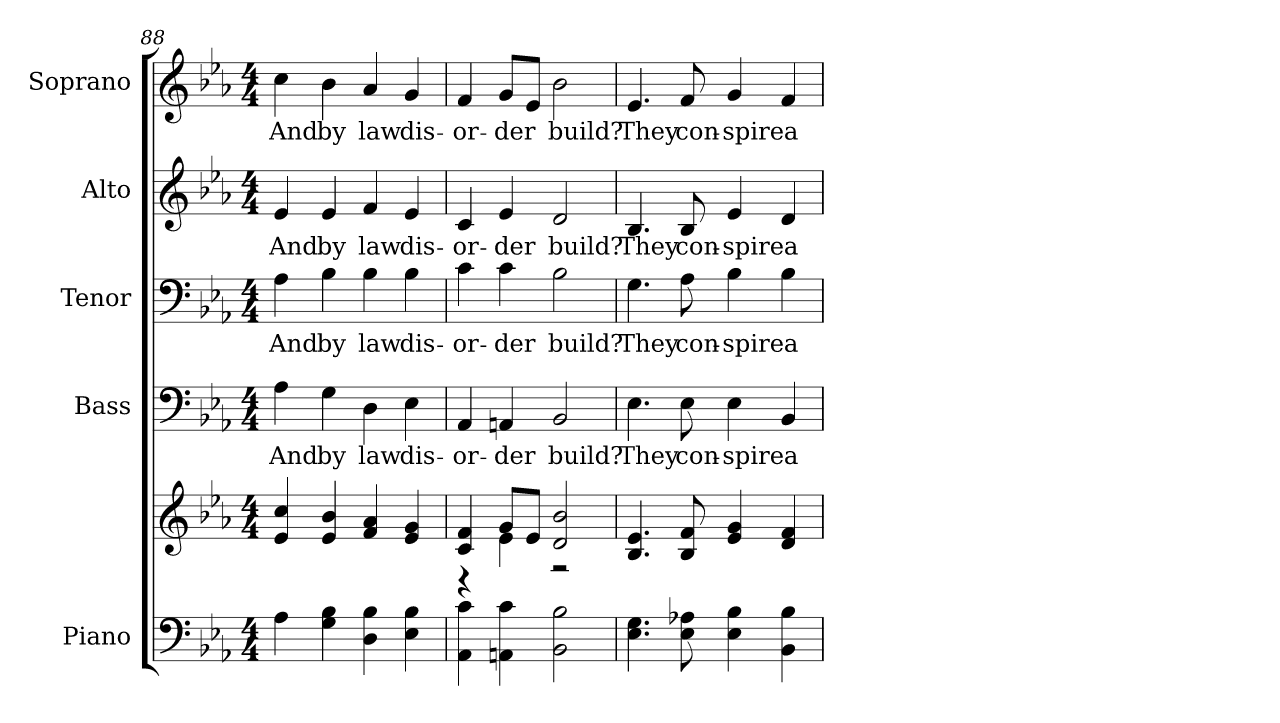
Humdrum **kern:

**kern	**kern	**kern	**text	**kern	**text	**kern	**text	**kern	**text
*part5	*part5	*part4	*part4	*part3	*part3	*part2	*part2	*part1	*part1
*staff6	*staff5	*staff4	*staff4	*staff3	*staff3	*staff2	*staff2	*staff1	*staff1
*I"Piano	*	*I"Bass	*	*I"Tenor	*	*I"Alto	*	*I"Soprano	*
*I'Pno.	*	*I'B.	*	*I'T.	*	*I'A.	*	*I'S.	*
!!LO:PB:g=z
*clefF4	*clefG2	*clefF4	*	*clefF4	*	*clefG2	*	*clefG2	*
*k[b-e-a-]	*k[b-e-a-]	*k[b-e-a-]	*	*k[b-e-a-]	*	*k[b-e-a-]	*	*k[b-e-a-]	*
*E-:	*E-:	*E-:	*	*E-:	*	*E-:	*	*E-:	*
*M4/4	*M4/4	*M4/4	*	*M4/4	*	*M4/4	*	*M4/4	*
=88	=88	=88	=88	=88	=88	=88	=88	=88	=88
!	!	!	!LO:LY:b:color=#000000	!	!	!	!	!	!
!	!	!	!	!	!LO:LY:b:color=#000000	!	!	!	!
!	!	!	!	!	!	!	!LO:LY:b:color=#000000	!	!
!	!	!	!	!	!	!	!	!	!LO:LY:b:color=#000000
4A-i\	4e-i/ 4cci	4A-i\	And	4A-i\	And	4e-i/	And	4cci\	And
!	!	!	!LO:LY:b:color=#000000	!	!	!	!	!	!
!	!	!	!	!	!LO:LY:b:color=#000000	!	!	!	!
!	!	!	!	!	!	!	!LO:LY:b:color=#000000	!	!
!	!	!	!	!	!	!	!	!	!LO:LY:b:color=#000000
4Gi\ 4B-i	4e-i/ 4b-i	4Gi\	by	4B-i\	by	4e-i/	by	4b-i\	by
!	!	!	!LO:LY:b:color=#000000	!	!	!	!	!	!
!	!	!	!	!	!LO:LY:b:color=#000000	!	!	!	!
!	!	!	!	!	!	!	!LO:LY:b:color=#000000	!	!
!	!	!	!	!	!	!	!	!	!LO:LY:b:color=#000000
4Di\ 4B-i	4fi/ 4a-i	4Di\	law	4B-i\	law	4fi/	law	4a-i/	law
!	!	!	!LO:LY:b:color=#000000	!	!	!	!	!	!
!	!	!	!	!	!LO:LY:b:color=#000000	!	!	!	!
!	!	!	!	!	!	!	!LO:LY:b:color=#000000	!	!
!	!	!	!	!	!	!	!	!	!LO:LY:b:color=#000000
4E-i\ 4B-i	4e-i/ 4gi	4E-i\	dis-	4B-i\	dis-	4e-i/	dis-	4gi/	dis-
=89	=89	=89	=89	=89	=89	=89	=89	=89	=89
*	*^	*	*	*	*	*	*	*	*
!	!	!	!	!LO:LY:b:color=#000000	!	!	!	!	!	!
!	!	!	!	!	!	!LO:LY:b:color=#000000	!	!	!	!
!	!	!	!	!	!	!	!	!LO:LY:b:color=#000000	!	!
!	!	!	!	!	!	!	!	!	!	!LO:LY:b:color=#000000
4AA-i\ 4ci	4ci/ 4fi	4r	4AA-i/	-or-	4ci\	-or-	4ci/	-or-	4fi/	-or-
!	!	!	!	!LO:LY:b:color=#000000	!	!	!	!	!	!
!	!	!	!	!	!	!LO:LY:b:color=#000000	!	!	!	!
!	!	!	!	!	!	!	!	!LO:LY:b:color=#000000	!	!
!	!	!	!	!	!	!	!	!	!	!LO:LY:b:color=#000000
4AAni\ 4ci	8gi/L	4e-i\	4AAni/	-der	4ci\	-der	4e-i/	-der	8gi/L	-der
.	8e-i/J	.	.	.	.	.	.	.	8e-i/J	.
!	!	!	!	!LO:LY:b:color=#000000	!	!	!	!	!	!
!	!	!	!	!	!	!LO:LY:b:color=#000000	!	!	!	!
!	!	!	!	!	!	!	!	!LO:LY:b:color=#000000	!	!
!	!	!	!	!	!	!	!	!	!	!LO:LY:b:color=#000000
2BB-i\ 2B-i	2di/ 2b-i	2r	2BB-i/	build?	2B-i\	build?	2di/	build?	2b-i\	build?
*	*v	*v	*	*	*	*	*	*	*	*
=90	=90	=90	=90	=90	=90	=90	=90	=90	=90
*	*^	*	*	*	*	*	*	*	*
!	!	!	!	!LO:LY:b:color=#000000	!	!	!	!	!	!
*	*v	*v	*	*	*	*	*	*	*	*
*	*^	*	*	*	*	*	*	*	*
!	!	!	!	!	!	!LO:LY:b:color=#000000	!	!	!	!
*	*v	*v	*	*	*	*	*	*	*	*
*	*^	*	*	*	*	*	*	*	*
!	!	!	!	!	!	!	!	!LO:LY:b:color=#000000	!	!
*	*v	*v	*	*	*	*	*	*	*	*
*	*^	*	*	*	*	*	*	*	*
!	!	!	!	!	!	!	!	!	!	!LO:LY:b:color=#000000
*	*v	*v	*	*	*	*	*	*	*	*
4.E-i\ 4.Gi	4.B-i/ 4.e-i	4.E-i\	They	4.Gi\	They	4.B-i/	They	4.e-i/	They
!	!	!	!LO:LY:b:color=#000000	!	!	!	!	!	!
!	!	!	!	!	!LO:LY:b:color=#000000	!	!	!	!
!	!	!	!	!	!	!	!LO:LY:b:color=#000000	!	!
!	!	!	!	!	!	!	!	!	!LO:LY:b:color=#000000
8E-i\ 8A-Xi	8B-i/ 8fi	8E-i\	con-	8A-i\	con-	8B-i/	con-	8fi/	con-
!	!	!	!LO:LY:b:color=#000000	!	!	!	!	!	!
!	!	!	!	!	!LO:LY:b:color=#000000	!	!	!	!
!	!	!	!	!	!	!	!LO:LY:b:color=#000000	!	!
!	!	!	!	!	!	!	!	!	!LO:LY:b:color=#000000
4E-i\ 4B-i	4e-i/ 4gi	4E-i\	-spire	4B-i\	-spire	4e-i/	-spire	4gi/	-spire
!	!	!	!LO:LY:b:color=#000000	!	!	!	!	!	!
!	!	!	!	!	!LO:LY:b:color=#000000	!	!	!	!
!	!	!	!	!	!	!	!LO:LY:b:color=#000000	!	!
!	!	!	!	!	!	!	!	!	!LO:LY:b:color=#000000
4BB-i\ 4B-i	4di/ 4fi	4BB-i/	a-	4B-i\	a-	4di/	a-	4fi/	a-
=	=	=	=	=	=	=	=	=	=
*-	*-	*-	*-	*-	*-	*-	*-	*-	*-
